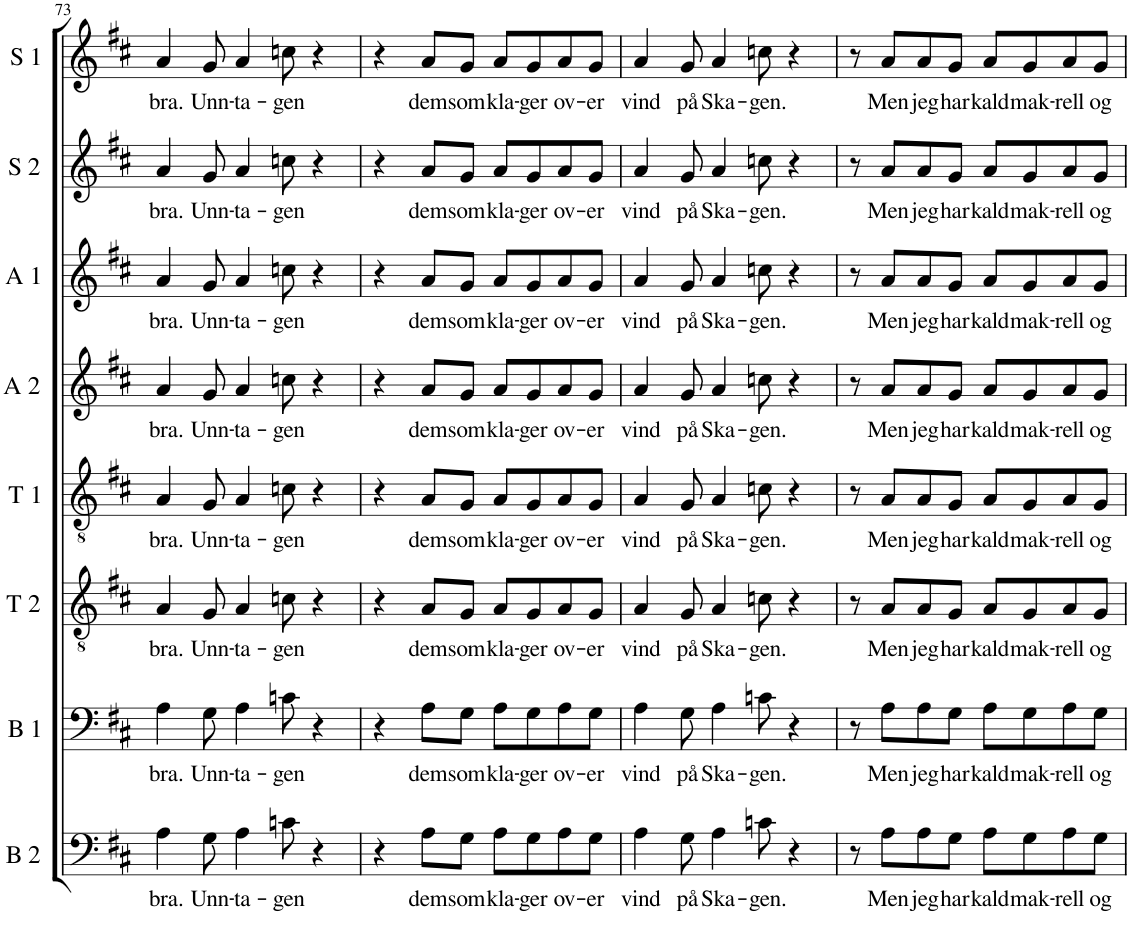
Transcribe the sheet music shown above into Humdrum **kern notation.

**kern	**text	**kern	**text	**kern	**text	**kern	**text	**kern	**text	**kern	**text	**kern	**text	**kern	**text
*part8	*part8	*part7	*part7	*part6	*part6	*part5	*part5	*part4	*part4	*part3	*part3	*part2	*part2	*part1	*part1
*staff8	*staff8	*staff7	*staff7	*staff6	*staff6	*staff5	*staff5	*staff4	*staff4	*staff3	*staff3	*staff2	*staff2	*staff1	*staff1
*I"Bass 2	*	*I"Bass 1	*	*I"Tenor 2	*	*I"Tenor 1	*	*I"Alt 2	*	*I"Alt 1	*	*I"Sopran 2	*	*I"Sopran 1	*
*I'B 2	*	*I'B 1	*	*I'T 2	*	*I'T 1	*	*I'A 2	*	*I'A 1	*	*I'S 2	*	*I'S 1	*
!!LO:PB:g=z
*clefF4	*	*clefF4	*	*clefGv2	*	*clefGv2	*	*clefG2	*	*clefG2	*	*clefG2	*	*clefG2	*
*k[f#c#]	*	*k[f#c#]	*	*k[f#c#]	*	*k[f#c#]	*	*k[f#c#]	*	*k[f#c#]	*	*k[f#c#]	*	*k[f#c#]	*
*M4/4	*	*M4/4	*	*M4/4	*	*M4/4	*	*M4/4	*	*M4/4	*	*M4/4	*	*M4/4	*
=73	=73	=73	=73	=73	=73	=73	=73	=73	=73	=73	=73	=73	=73	=73	=73
!	!LO:LY:b	!	!LO:LY:b	!	!LO:LY:b	!	!LO:LY:b	!	!LO:LY:b	!	!LO:LY:b	!	!LO:LY:b	!	!LO:LY:b
4A\	bra.	4A\	bra.	4A/	bra.	4A/	bra.	4a/	bra.	4a/	bra.	4a/	bra.	4a/	bra.
!	!LO:LY:b	!	!LO:LY:b	!	!LO:LY:b	!	!LO:LY:b	!	!LO:LY:b	!	!LO:LY:b	!	!LO:LY:b	!	!LO:LY:b
8G\	Unn-	8G\	Unn-	8G/	Unn-	8G/	Unn-	8g/	Unn-	8g/	Unn-	8g/	Unn-	8g/	Unn-
!	!LO:LY:b	!	!LO:LY:b	!	!LO:LY:b	!	!LO:LY:b	!	!LO:LY:b	!	!LO:LY:b	!	!LO:LY:b	!	!LO:LY:b
4A\	-ta-	4A\	-ta-	4A/	-ta-	4A/	-ta-	4a/	-ta-	4a/	-ta-	4a/	-ta-	4a/	-ta-
!	!LO:LY:b	!	!LO:LY:b	!	!LO:LY:b	!	!LO:LY:b	!	!LO:LY:b	!	!LO:LY:b	!	!LO:LY:b	!	!LO:LY:b
8cn\	-gen	8cn\	-gen	8cn\	-gen	8cn\	-gen	8ccn\	-gen	8ccn\	-gen	8ccn\	-gen	8ccn\	-gen
4r	.	4r	.	4r	.	4r	.	4r	.	4r	.	4r	.	4r	.
=74	=74	=74	=74	=74	=74	=74	=74	=74	=74	=74	=74	=74	=74	=74	=74
4r	.	4r	.	4r	.	4r	.	4r	.	4r	.	4r	.	4r	.
!	!LO:LY:b	!	!LO:LY:b	!	!LO:LY:b	!	!LO:LY:b	!	!LO:LY:b	!	!LO:LY:b	!	!LO:LY:b	!	!LO:LY:b
8A\L	dem	8A\L	dem	8A/L	dem	8A/L	dem	8a/L	dem	8a/L	dem	8a/L	dem	8a/L	dem
!	!LO:LY:b	!	!LO:LY:b	!	!LO:LY:b	!	!LO:LY:b	!	!LO:LY:b	!	!LO:LY:b	!	!LO:LY:b	!	!LO:LY:b
8G\J	som	8G\J	som	8G/J	som	8G/J	som	8g/J	som	8g/J	som	8g/J	som	8g/J	som
!	!LO:LY:b	!	!LO:LY:b	!	!LO:LY:b	!	!LO:LY:b	!	!LO:LY:b	!	!LO:LY:b	!	!LO:LY:b	!	!LO:LY:b
8A\L	kla-	8A\L	kla-	8A/L	kla-	8A/L	kla-	8a/L	kla-	8a/L	kla-	8a/L	kla-	8a/L	kla-
!	!LO:LY:b	!	!LO:LY:b	!	!LO:LY:b	!	!LO:LY:b	!	!LO:LY:b	!	!LO:LY:b	!	!LO:LY:b	!	!LO:LY:b
8G\	-ger	8G\	-ger	8G/	-ger	8G/	-ger	8g/	-ger	8g/	-ger	8g/	-ger	8g/	-ger
!	!LO:LY:b	!	!LO:LY:b	!	!LO:LY:b	!	!LO:LY:b	!	!LO:LY:b	!	!LO:LY:b	!	!LO:LY:b	!	!LO:LY:b
8A\	ov-	8A\	ov-	8A/	ov-	8A/	ov-	8a/	ov-	8a/	ov-	8a/	ov-	8a/	ov-
!	!LO:LY:b	!	!LO:LY:b	!	!LO:LY:b	!	!LO:LY:b	!	!LO:LY:b	!	!LO:LY:b	!	!LO:LY:b	!	!LO:LY:b
8G\J	-er	8G\J	-er	8G/J	-er	8G/J	-er	8g/J	-er	8g/J	-er	8g/J	-er	8g/J	-er
=75	=75	=75	=75	=75	=75	=75	=75	=75	=75	=75	=75	=75	=75	=75	=75
!	!LO:LY:b	!	!LO:LY:b	!	!LO:LY:b	!	!LO:LY:b	!	!LO:LY:b	!	!LO:LY:b	!	!LO:LY:b	!	!LO:LY:b
4A\	vind	4A\	vind	4A/	vind	4A/	vind	4a/	vind	4a/	vind	4a/	vind	4a/	vind
!	!LO:LY:b	!	!LO:LY:b	!	!LO:LY:b	!	!LO:LY:b	!	!LO:LY:b	!	!LO:LY:b	!	!LO:LY:b	!	!LO:LY:b
8G\	på	8G\	på	8G/	på	8G/	på	8g/	på	8g/	på	8g/	på	8g/	på
!	!LO:LY:b	!	!LO:LY:b	!	!LO:LY:b	!	!LO:LY:b	!	!LO:LY:b	!	!LO:LY:b	!	!LO:LY:b	!	!LO:LY:b
4A\	Ska-	4A\	Ska-	4A/	Ska-	4A/	Ska-	4a/	Ska-	4a/	Ska-	4a/	Ska-	4a/	Ska-
!	!LO:LY:b	!	!LO:LY:b	!	!LO:LY:b	!	!LO:LY:b	!	!LO:LY:b	!	!LO:LY:b	!	!LO:LY:b	!	!LO:LY:b
8cn\	-gen.	8cn\	-gen.	8cn\	-gen.	8cn\	-gen.	8ccn\	-gen.	8ccn\	-gen.	8ccn\	-gen.	8ccn\	-gen.
4r	.	4r	.	4r	.	4r	.	4r	.	4r	.	4r	.	4r	.
=76	=76	=76	=76	=76	=76	=76	=76	=76	=76	=76	=76	=76	=76	=76	=76
8r	.	8r	.	8r	.	8r	.	8r	.	8r	.	8r	.	8r	.
!	!LO:LY:b	!	!LO:LY:b	!	!LO:LY:b	!	!LO:LY:b	!	!LO:LY:b	!	!LO:LY:b	!	!LO:LY:b	!	!LO:LY:b
8A\L	Men	8A\L	Men	8A/L	Men	8A/L	Men	8a/L	Men	8a/L	Men	8a/L	Men	8a/L	Men
!	!LO:LY:b	!	!LO:LY:b	!	!LO:LY:b	!	!LO:LY:b	!	!LO:LY:b	!	!LO:LY:b	!	!LO:LY:b	!	!LO:LY:b
8A\	jeg	8A\	jeg	8A/	jeg	8A/	jeg	8a/	jeg	8a/	jeg	8a/	jeg	8a/	jeg
!	!LO:LY:b	!	!LO:LY:b	!	!LO:LY:b	!	!LO:LY:b	!	!LO:LY:b	!	!LO:LY:b	!	!LO:LY:b	!	!LO:LY:b
8G\J	har	8G\J	har	8G/J	har	8G/J	har	8g/J	har	8g/J	har	8g/J	har	8g/J	har
!	!LO:LY:b	!	!LO:LY:b	!	!LO:LY:b	!	!LO:LY:b	!	!LO:LY:b	!	!LO:LY:b	!	!LO:LY:b	!	!LO:LY:b
8A\L	kald	8A\L	kald	8A/L	kald	8A/L	kald	8a/L	kald	8a/L	kald	8a/L	kald	8a/L	kald
!	!LO:LY:b	!	!LO:LY:b	!	!LO:LY:b	!	!LO:LY:b	!	!LO:LY:b	!	!LO:LY:b	!	!LO:LY:b	!	!LO:LY:b
8G\	mak-	8G\	mak-	8G/	mak-	8G/	mak-	8g/	mak-	8g/	mak-	8g/	mak-	8g/	mak-
!	!LO:LY:b	!	!LO:LY:b	!	!LO:LY:b	!	!LO:LY:b	!	!LO:LY:b	!	!LO:LY:b	!	!LO:LY:b	!	!LO:LY:b
8A\	-rell	8A\	-rell	8A/	-rell	8A/	-rell	8a/	-rell	8a/	-rell	8a/	-rell	8a/	-rell
!	!LO:LY:b	!	!LO:LY:b	!	!LO:LY:b	!	!LO:LY:b	!	!LO:LY:b	!	!LO:LY:b	!	!LO:LY:b	!	!LO:LY:b
8G\J	og	8G\J	og	8G/J	og	8G/J	og	8g/J	og	8g/J	og	8g/J	og	8g/J	og
=	=	=	=	=	=	=	=	=	=	=	=	=	=	=	=
*-	*-	*-	*-	*-	*-	*-	*-	*-	*-	*-	*-	*-	*-	*-	*-
